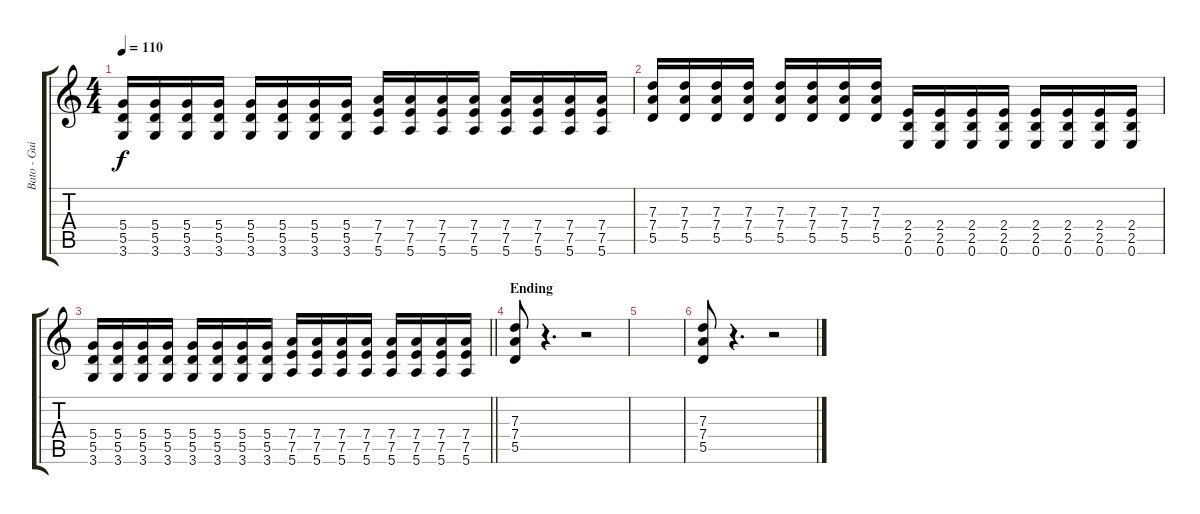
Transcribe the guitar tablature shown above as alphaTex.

\track ("Bato - Guitare" "Bato - Gui") {instrument overdrivenguitar}
\staff {score tabs}
\tuning (E4 B3 G3 D3 A2 E2) {hide}
\ts (4 4)
\tempo 110
\clef g2
\ks c
(5.4 5.5 3.6).16{dy f} (5.4 5.5 3.6).16 (5.4 5.5 3.6).16 (5.4 5.5 3.6).16 (5.4 5.5 3.6).16 (5.4 5.5 3.6).16 (5.4 5.5 3.6).16 (5.4 5.5 3.6).16 (7.4 7.5 5.6).16 (7.4 7.5 5.6).16 (7.4 7.5 5.6).16 (7.4 7.5 5.6).16 (7.4 7.5 5.6).16 (7.4 7.5 5.6).16 (7.4 7.5 5.6).16 (7.4 7.5 5.6).16 |
(7.3 7.4 5.5).16 (7.3 7.4 5.5).16 (7.3 7.4 5.5).16 (7.3 7.4 5.5).16 (7.3 7.4 5.5).16 (7.3 7.4 5.5).16 (7.3 7.4 5.5).16 (7.3 7.4 5.5).16 (2.4 2.5 0.6).16 (2.4 2.5 0.6).16 (2.4 2.5 0.6).16 (2.4 2.5 0.6).16 (2.4 2.5 0.6).16 (2.4 2.5 0.6).16 (2.4 2.5 0.6).16 (2.4 2.5 0.6).16 |
\barLineRight lightlight
(5.4 5.5 3.6).16 (5.4 5.5 3.6).16 (5.4 5.5 3.6).16 (5.4 5.5 3.6).16 (5.4 5.5 3.6).16 (5.4 5.5 3.6).16 (5.4 5.5 3.6).16 (5.4 5.5 3.6).16 (7.4 7.5 5.6).16 (7.4 7.5 5.6).16 (7.4 7.5 5.6).16 (7.4 7.5 5.6).16 (7.4 7.5 5.6).16 (7.4 7.5 5.6).16 (7.4 7.5 5.6).16 (7.4 7.5 5.6).16 |
\section ("" "Ending")
(7.3 7.4 5.5).8 r.4{d} r.2 |
|
(7.3 7.4 5.5).8 r.4{d} r.2
